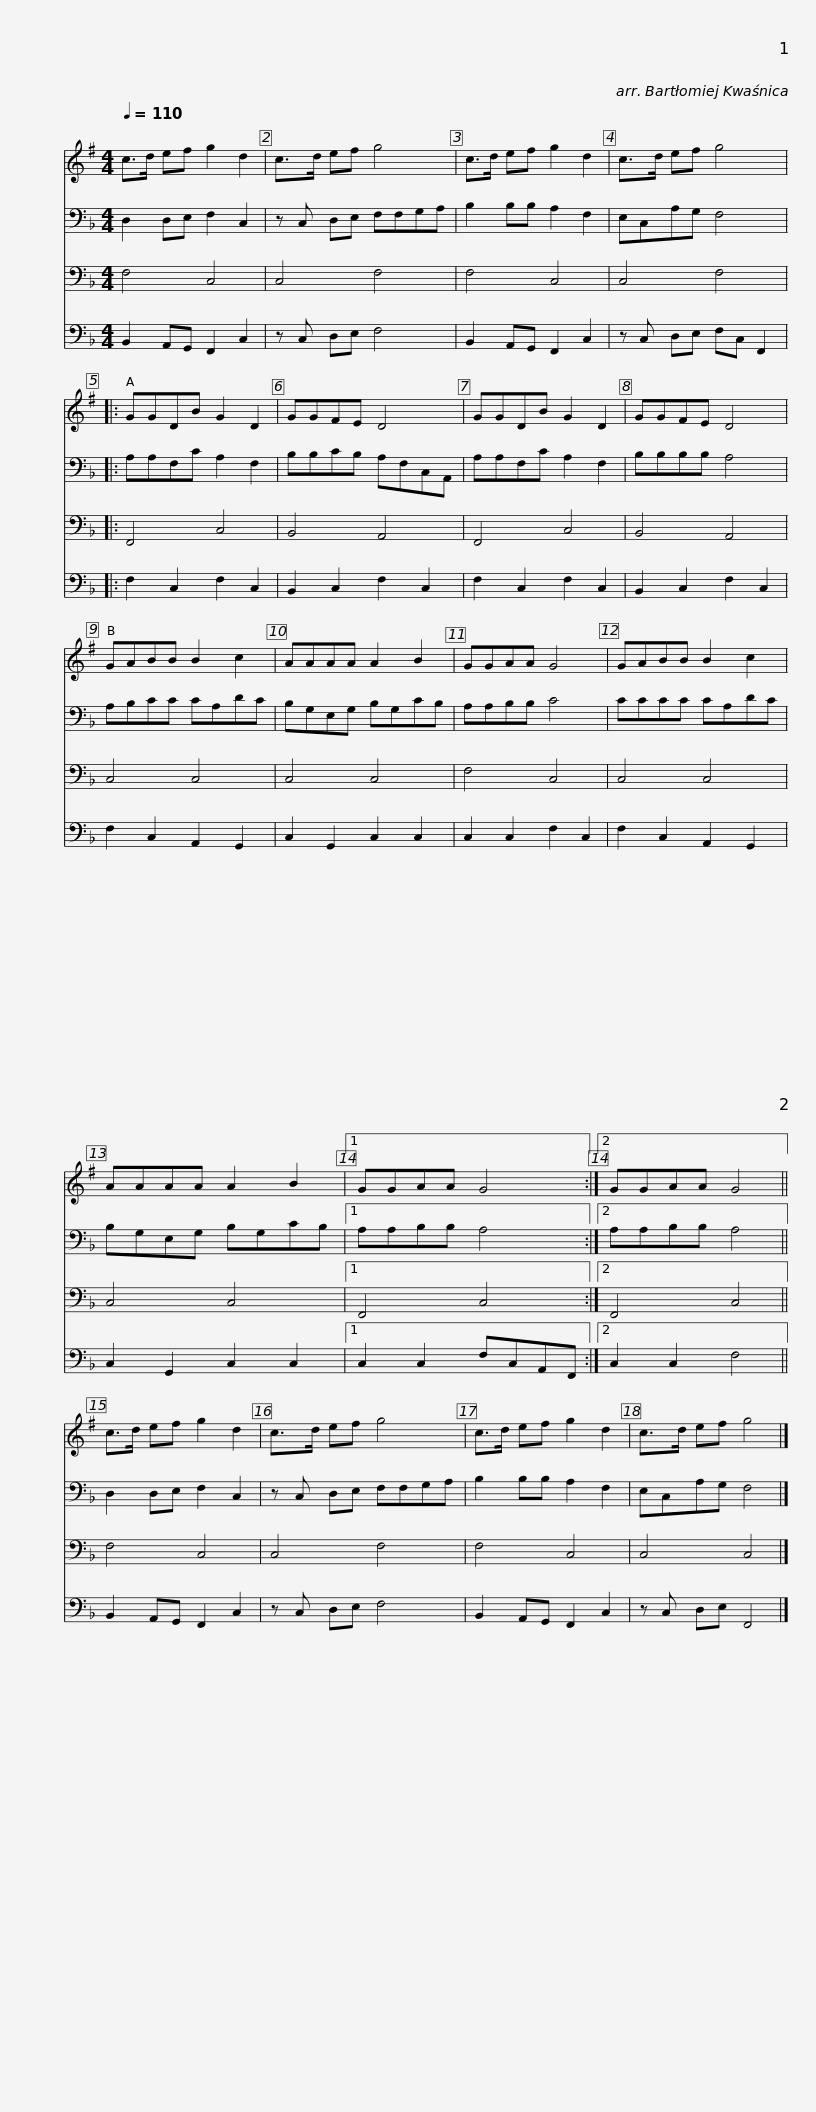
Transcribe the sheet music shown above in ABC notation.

X:1
%%score 1 2 3 4
L:1/8
Q:1/4=110
M:4/4
I:linebreak $
K:F
V:1 treble transpose=-2
V:2 bass
V:3 bass
V:4 bass
V:1
[K:G] c>d ef g2 d2 | c>d ef g4 | c>d ef g2 d2 | c>d ef g4 |: GGDB G2 D2 | %5
 GGFE D4 | GGDB G2 D2 |$ GGFE D4 | GABB B2 c2 | AAAA A2 B2 | %10
 GGAA G4 | GABB B2 c2 | AAAA A2 B2 |1$ GGAA G4 :|2 GGAA G4 || %15
 c>d ef g2 d2 | c>d ef g4 | c>d ef g2 d2 | c>d ef g4 |] %19
V:2
 D,2 D,E, F,2 C,2 | z C, D,E, F,F,G,A, | B,2 B,B, A,2 F,2 | E,C,A,G, F,4 |: A,A,F,C A,2 F,2 | %5
 B,B,CB, A,F,C,A,, | A,A,F,C A,2 F,2 |$ B,B,B,B, A,4 | A,B,CC CA,DC | B,G,E,G, B,G,CB, | %10
 A,A,B,B, C4 | CCCC CA,DC | B,G,E,G, B,G,CB, |1$ A,A,B,B, A,4 :|2 A,A,B,B, A,4 || %15
 D,2 D,E, F,2 C,2 | z C, D,E, F,F,G,A, | B,2 B,B, A,2 F,2 | E,C,A,G, F,4 |] %19
V:3
 F,4 C,4 | C,4 F,4 | F,4 C,4 | C,4 F,4 |: F,,4 C,4 | %5
 B,,4 A,,4 | F,,4 C,4 |$ B,,4 A,,4 | C,4 C,4 | C,4 C,4 | %10
 F,4 C,4 | C,4 C,4 | C,4 C,4 |1$ F,,4 C,4 :|2 F,,4 C,4 || %15
 F,4 C,4 | C,4 F,4 | F,4 C,4 | C,4 C,4 |] %19
V:4
 B,,2 A,,G,, F,,2 C,2 | z C, D,E, F,4 | B,,2 A,,G,, F,,2 C,2 | z C, D,E, F,C, F,,2 |: F,2 C,2 F,2 C,2 | %5
 B,,2 C,2 F,2 C,2 | F,2 C,2 F,2 C,2 |$ B,,2 C,2 F,2 C,2 | F,2 C,2 A,,2 G,,2 | C,2 G,,2 C,2 C,2 | %10
 C,2 C,2 F,2 C,2 | F,2 C,2 A,,2 G,,2 | C,2 G,,2 C,2 C,2 |1$ C,2 C,2 F,C,A,,F,, :|2 C,2 C,2 F,4 || %15
 B,,2 A,,G,, F,,2 C,2 | z C, D,E, F,4 | B,,2 A,,G,, F,,2 C,2 | z C, D,E, F,,4 |] %19
